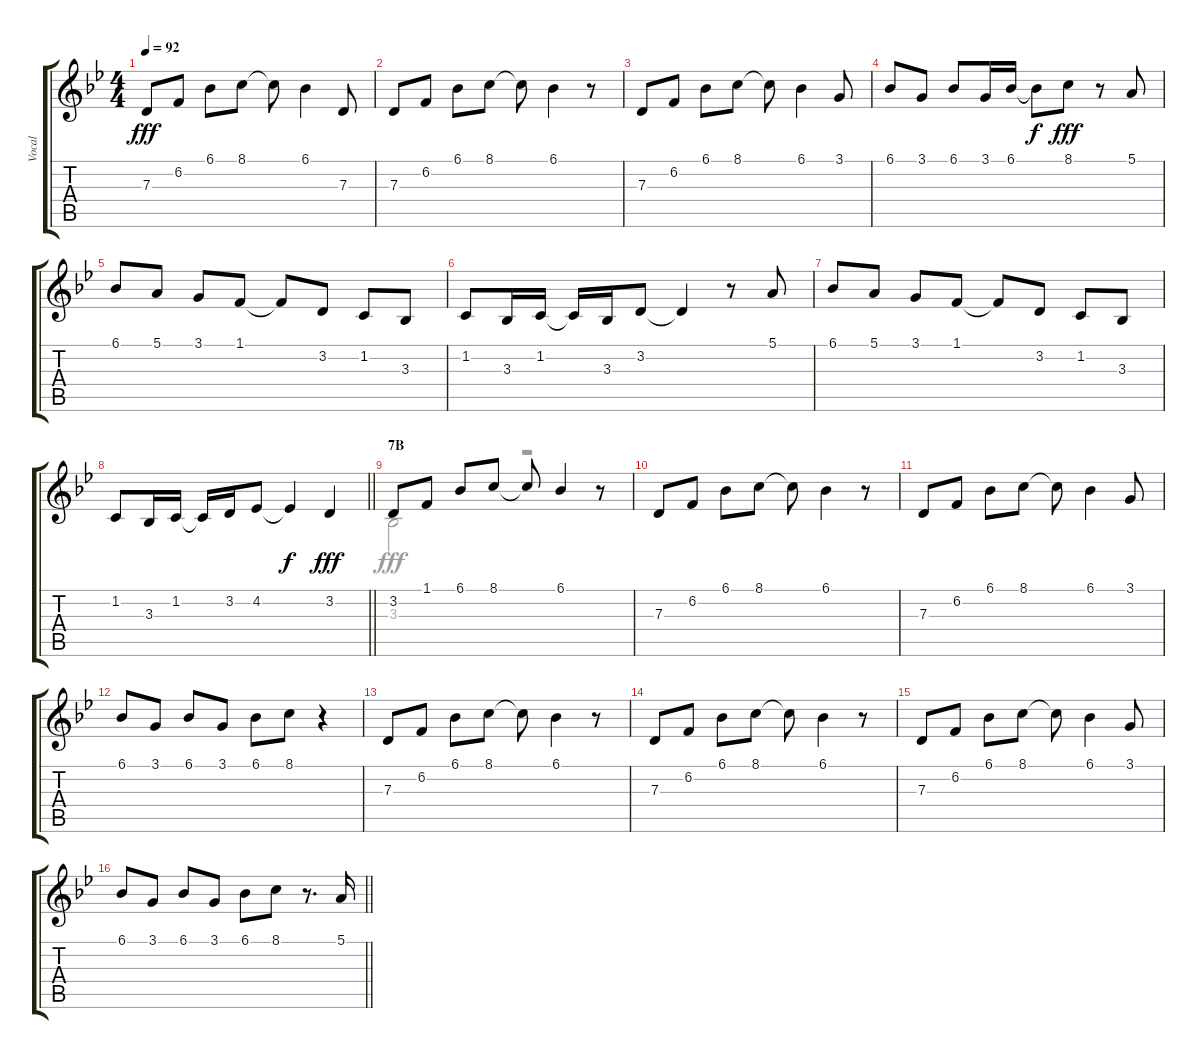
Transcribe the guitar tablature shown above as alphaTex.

\track ("Vocal" "Vocal") {instrument voiceoohs}
\staff {score tabs}
\tuning (E4 B3 G3 D3 A2 E2) {hide}
\voice
\ts (4 4)
\tempo 92
\clef g2
\ks bb
7.3.8{dy fff} 6.2.8 6.1.8 8.1.8 8.1{t}.8 6.1.4 7.3.8 |
7.3.8 6.2.8 6.1.8 8.1.8 8.1{t}.8 6.1.4 r.8 |
7.3.8 6.2.8 6.1.8 8.1.8 8.1{t}.8 6.1.4 3.1.8 |
6.1.8 3.1.8 6.1.8 3.1.16 6.1.16 6.1{t}.8{dy f} 8.1.8{dy fff} r.8 5.1.8 |
6.1.8 5.1.8 3.1.8 1.1.8 1.1{t}.8 3.2.8 1.2.8 3.3.8 |
1.2.8 3.3.16 1.2.16 1.2{t}.16 3.3.16 3.2.8 3.2{t}.4 r.8 5.1.8 |
6.1.8 5.1.8 3.1.8 1.1.8 1.1{t}.8 3.2.8 1.2.8 3.3.8 |
\barLineRight lightlight
1.2.8 3.3.16 1.2.16 1.2{t}.16 3.2.16 4.2.8 4.2{t}.4{dy f} 3.2.4{dy fff} |
\section ("" "7B")
3.2.8 1.1.8 6.1.8 8.1.8 8.1{t}.8 6.1.4 r.8 |
7.3.8 6.2.8 6.1.8 8.1.8 8.1{t}.8 6.1.4 r.8 |
7.3.8 6.2.8 6.1.8 8.1.8 8.1{t}.8 6.1.4 3.1.8 |
6.1.8 3.1.8 6.1.8 3.1.8 6.1.8 8.1.8 r.4 |
7.3.8 6.2.8 6.1.8 8.1.8 8.1{t}.8 6.1.4 r.8 |
7.3.8 6.2.8 6.1.8 8.1.8 8.1{t}.8 6.1.4 r.8 |
7.3.8 6.2.8 6.1.8 8.1.8 8.1{t}.8 6.1.4 3.1.8 |
\barLineRight lightlight
6.1.8 3.1.8 6.1.8 3.1.8 6.1.8 8.1.8 r.8{d} 5.1.16
\voice
\clef g2
\ottava regular
\simile none
\ks bb
|
|
|
|
|
|
|
\barLineRight lightlight
|
3.3.2 r.2 |
|
|
|
|
|
|
\barLineRight lightlight
